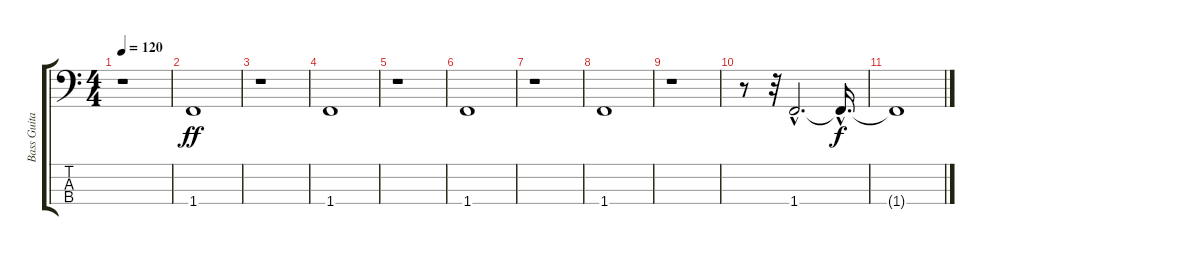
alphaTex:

\track ("Bass Guitar" "Bass Guita") {instrument electricbassfinger}
\staff {score tabs}
\tuning (G2 D2 A1 E1) {hide}
\ts (4 4)
\tempo 120
\clef f4
\ks c
r.1{dy ff} |
1.4.1 |
r.1 |
1.4.1 |
r.1 |
1.4.1 |
r.1 |
1.4.1 |
r.1 |
r.8 r.32 1.4{hac}.2{d} 1.4{hac t}.16{d dy f} |
1.4{t}.1
